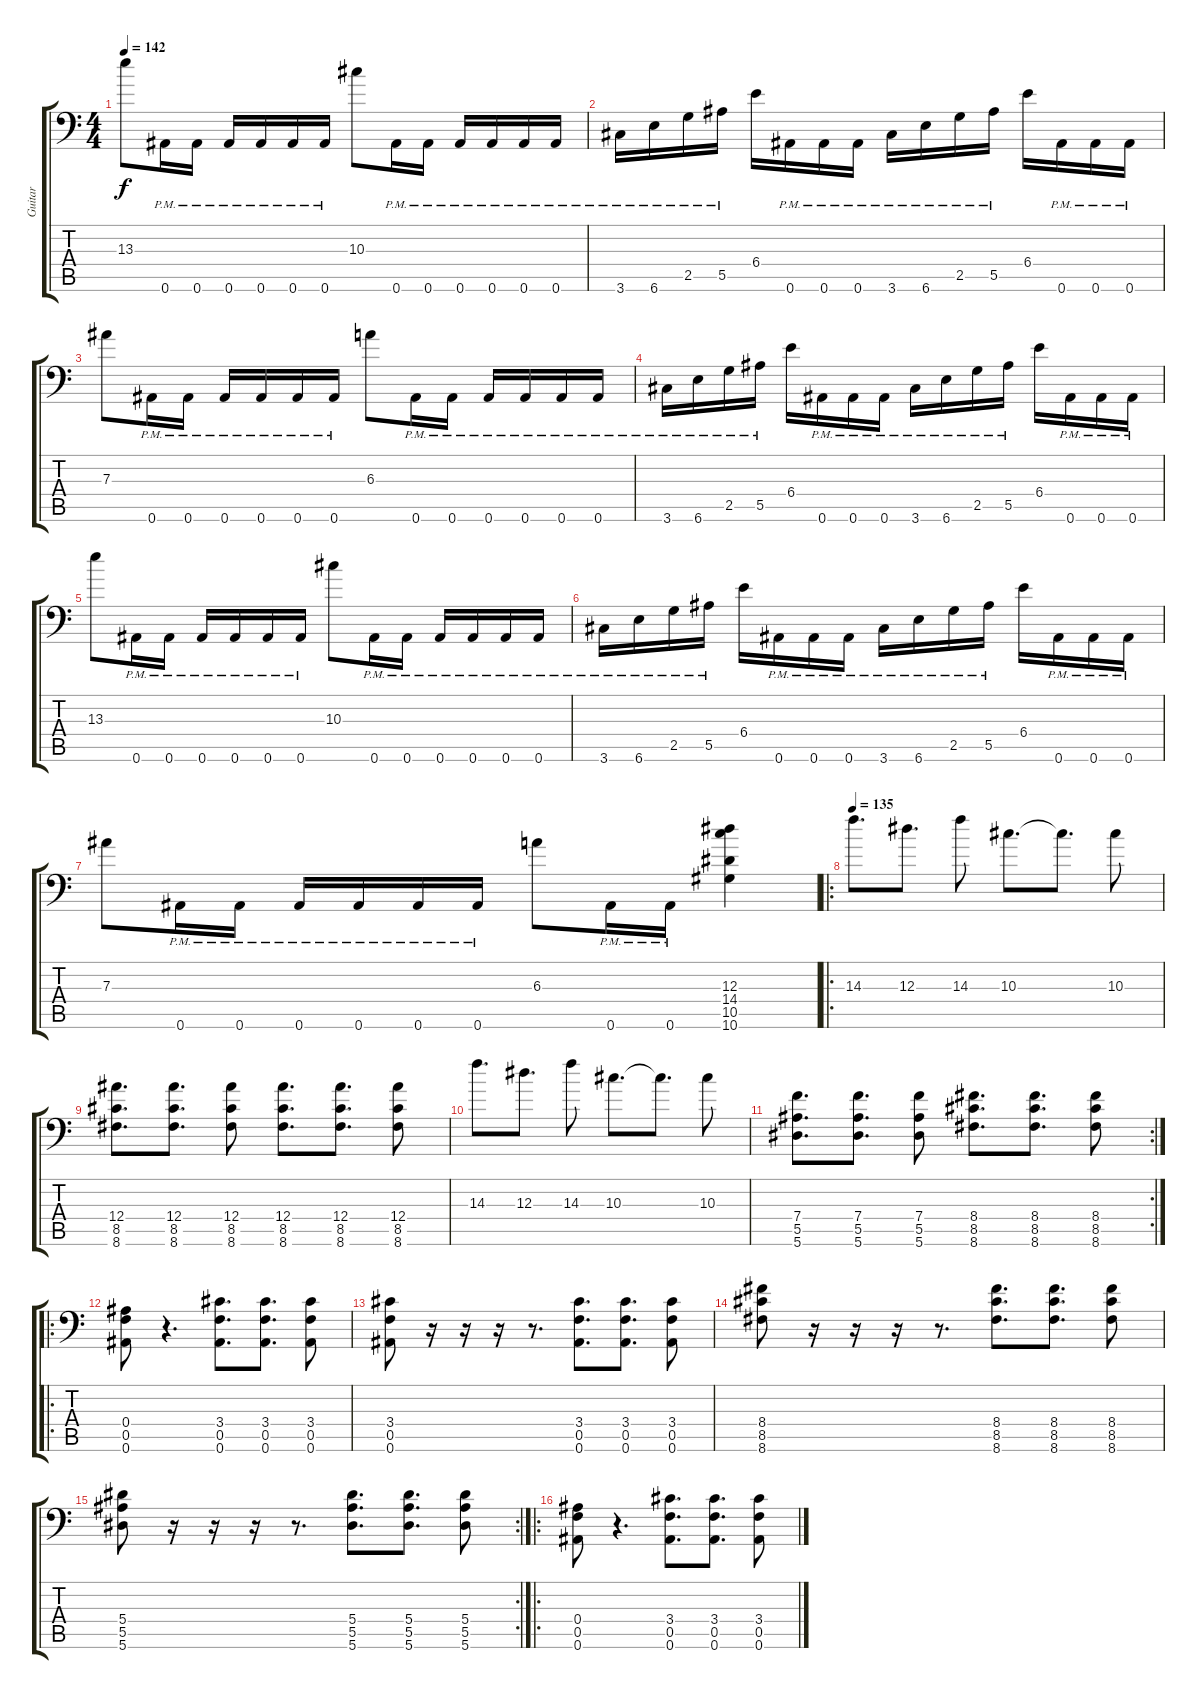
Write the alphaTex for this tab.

\track ("Guitar" "Guitar") {instrument distortionguitar}
\staff {score tabs}
\tuning (C4 G3 Eb3 Bb2 F2 Bb1) {hide}
\ts (4 4)
\tempo 142
\clef f4
\ks c
13.3.8{dy f} 0.6{pm}.16 0.6{pm}.16 0.6{pm}.16 0.6{pm}.16 0.6{pm}.16 0.6{pm}.16 10.3.8 0.6{pm}.16 0.6{pm}.16 0.6{pm}.16 0.6{pm}.16 0.6{pm}.16 0.6{pm}.16 |
3.6{pm}.16 6.6{pm}.16 2.5{pm}.16 5.5{pm}.16 6.4.16 0.6{pm}.16 0.6{pm}.16 0.6{pm}.16 3.6{pm}.16 6.6{pm}.16 2.5{pm}.16 5.5{pm}.16 6.4.16 0.6{pm}.16 0.6{pm}.16 0.6{pm}.16 |
7.3.8 0.6{pm}.16 0.6{pm}.16 0.6{pm}.16 0.6{pm}.16 0.6{pm}.16 0.6{pm}.16 6.3.8 0.6{pm}.16 0.6{pm}.16 0.6{pm}.16 0.6{pm}.16 0.6{pm}.16 0.6{pm}.16 |
3.6{pm}.16 6.6{pm}.16 2.5{pm}.16 5.5{pm}.16 6.4.16 0.6{pm}.16 0.6{pm}.16 0.6{pm}.16 3.6{pm}.16 6.6{pm}.16 2.5{pm}.16 5.5{pm}.16 6.4.16 0.6{pm}.16 0.6{pm}.16 0.6{pm}.16 |
13.3.8 0.6{pm}.16 0.6{pm}.16 0.6{pm}.16 0.6{pm}.16 0.6{pm}.16 0.6{pm}.16 10.3.8 0.6{pm}.16 0.6{pm}.16 0.6{pm}.16 0.6{pm}.16 0.6{pm}.16 0.6{pm}.16 |
3.6{pm}.16 6.6{pm}.16 2.5{pm}.16 5.5{pm}.16 6.4.16 0.6{pm}.16 0.6{pm}.16 0.6{pm}.16 3.6{pm}.16 6.6{pm}.16 2.5{pm}.16 5.5{pm}.16 6.4.16 0.6{pm}.16 0.6{pm}.16 0.6{pm}.16 |
7.3.8 0.6{pm}.16 0.6{pm}.16 0.6{pm}.16 0.6{pm}.16 0.6{pm}.16 0.6{pm}.16 6.3.8 0.6{pm}.16 0.6{pm}.16 (12.3 14.4 10.5 10.6).4 |
\ro
\tempo 135
14.3.8{d} 12.3.8{d} 14.3.8 10.3.8{d} 10.3{t}.8{d} 10.3.8 |
(12.4 8.5 8.6).8{d} (12.4 8.5 8.6).8{d} (12.4 8.5 8.6).8 (12.4 8.5 8.6).8{d} (12.4 8.5 8.6).8{d} (12.4 8.5 8.6).8 |
14.3.8{d} 12.3.8{d} 14.3.8 10.3.8{d} 10.3{t}.8{d} 10.3.8 |
\rc 2
(7.4 5.5 5.6).8{d} (7.4 5.5 5.6).8{d} (7.4 5.5 5.6).8 (8.4 8.5 8.6).8{d} (8.4 8.5 8.6).8{d} (8.4 8.5 8.6).8 |
\ro
(0.4 0.5 0.6).8 r.4{d} (3.4 0.5 0.6).8{d} (3.4 0.5 0.6).8{d} (3.4 0.5 0.6).8 |
(3.4 0.5 0.6).8 r.16 r.16 r.16 r.8{d} (3.4 0.5 0.6).8{d} (3.4 0.5 0.6).8{d} (3.4 0.5 0.6).8 |
(8.4 8.5 8.6).8 r.16 r.16 r.16 r.8{d} (8.4 8.5 8.6).8{d} (8.4 8.5 8.6).8{d} (8.4 8.5 8.6).8 |
\rc 2
(5.4 5.5 5.6).8 r.16 r.16 r.16 r.8{d} (5.4 5.5 5.6).8{d} (5.4 5.5 5.6).8{d} (5.4 5.5 5.6).8 |
\ro
(0.4 0.5 0.6).8{volume 0} r.4{d} (3.4 0.5 0.6).8{d} (3.4 0.5 0.6).8{d} (3.4 0.5 0.6).8
